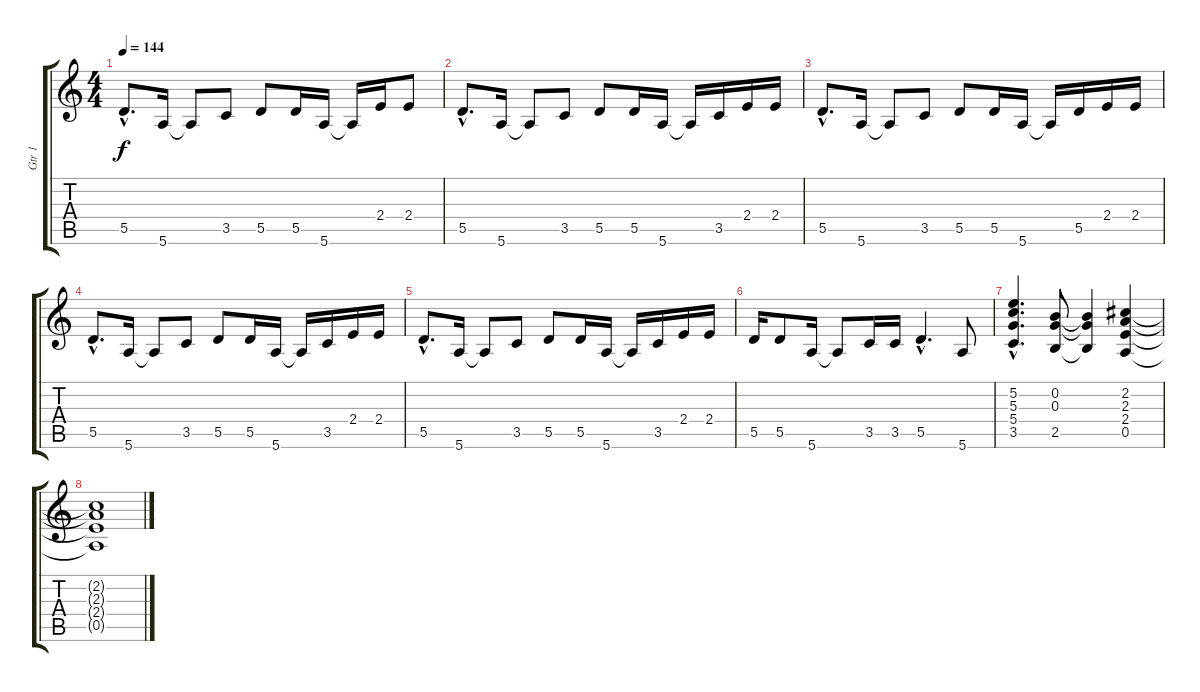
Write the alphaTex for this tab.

\track ("Gtr 1" "Gtr 1") {instrument distortionguitar}
\staff {score tabs}
\tuning (E4 B3 G3 D3 A2 E2) {hide}
\ts (4 4)
\tempo 144
\clef g2
\ks c
5.5{hac}.8{d dy f} 5.6.16 5.6{t}.8 3.5.8 5.5.8 5.5.16 5.6.16 5.6{t}.16 2.4.16 2.4.8 |
5.5{hac}.8{d} 5.6.16 5.6{t}.8 3.5.8 5.5.8 5.5.16 5.6.16 5.6{t}.16 3.5.16 2.4.16 2.4.16 |
5.5{hac}.8{d} 5.6.16 5.6{t}.8 3.5.8 5.5.8 5.5.16 5.6.16 5.6{t}.16 5.5.16 2.4.16 2.4.16 |
5.5{hac}.8{d} 5.6.16 5.6{t}.8 3.5.8 5.5.8 5.5.16 5.6.16 5.6{t}.16 3.5.16 2.4.16 2.4.16 |
5.5{hac}.8{d} 5.6.16 5.6{t}.8 3.5.8 5.5.8 5.5.16 5.6.16 5.6{t}.16 3.5.16 2.4.16 2.4.16 |
5.5.16 5.5.8 5.6.16 5.6{t}.8 3.5.16 3.5.16 5.5{hac}.4{d} 5.6.8 |
(5.2{hac} 5.3{hac} 5.4{hac} 3.5{hac}).4{d} (0.2 0.3 2.5).8 (0.2{t} 0.3{t} 2.5{t}).4 (2.2 2.3 2.4 0.5).4 |
(2.2{t} 2.3{t} 2.4{t} 0.5{t}).1
